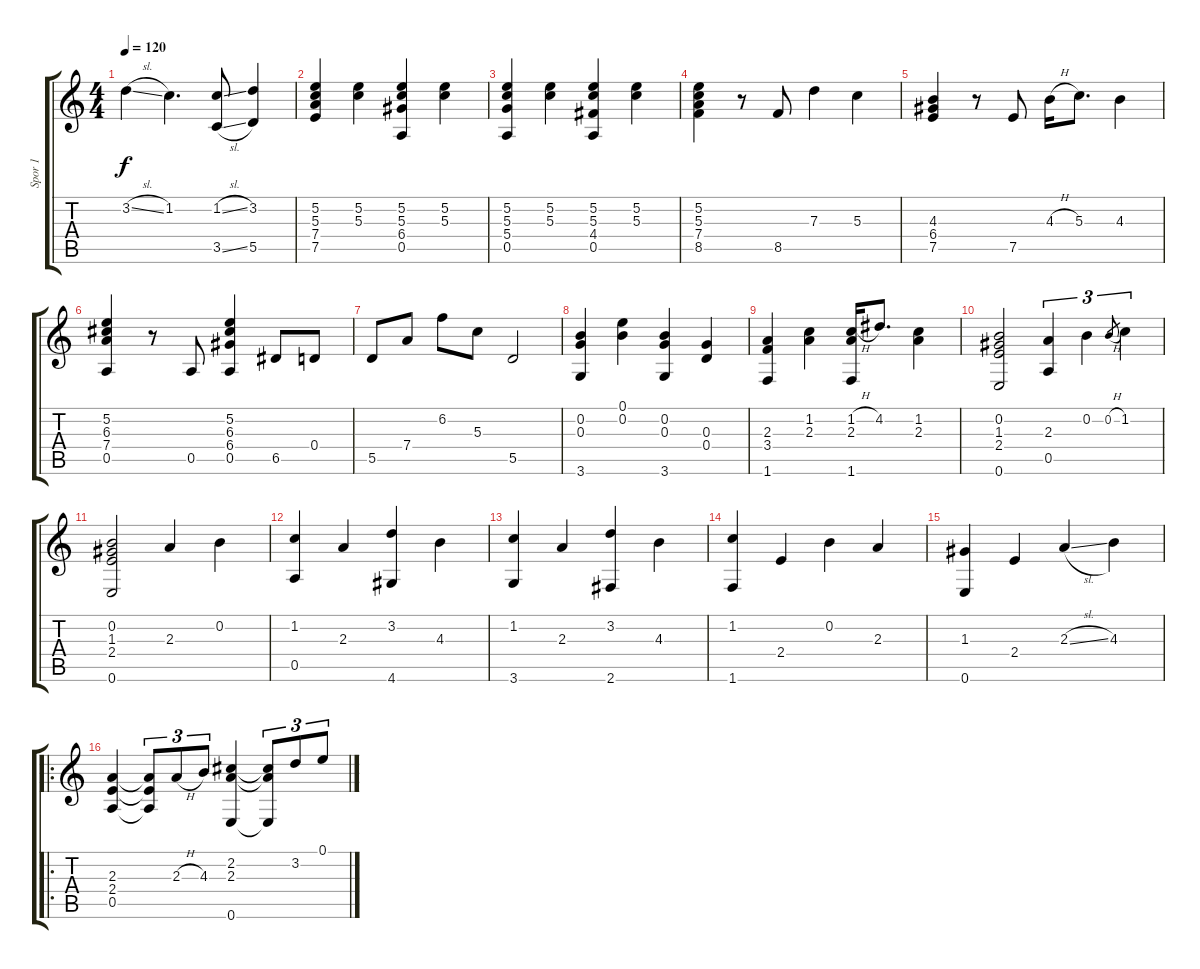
\track ("Spor 1" "Spor 1") {instrument acousticguitarnylon}
\staff {score tabs}
\tuning (E4 B3 G3 D3 A2 E2) {hide}
\ts (4 4)
\tempo 120
\clef g2
\ks c
3.2{sl}.4{dy f} 1.2.4{d} (1.2{sl} 3.5{sl}).8 (3.2 5.5).4 |
(5.2 5.3 7.4 7.5).4 (5.2 5.3).4 (5.2 5.3 6.4 0.5).4 (5.2 5.3).4 |
(5.2 5.3 5.4 0.5).4 (5.2 5.3).4 (5.2 5.3 4.4 0.5).4 (5.2 5.3).4 |
(5.2 5.3 7.4 8.5).4 r.8 8.5.8 7.3.4 5.3.4 |
(4.3 6.4 7.5).4 r.8 7.5.8 4.3{h}.16 5.3.8{d} 4.3.4 |
(5.2 6.3 7.4 0.5).4 r.8 0.5.8 (5.2 6.3 6.4 0.5).4 6.5.8 0.4.8 |
5.5.8 7.4.8 6.2.8 5.3.8 5.5.2 |
(0.2 0.3 3.6).4 (0.1 0.2).4 (0.2 0.3 3.6).4 (0.3 0.4).4 |
(2.3 3.4 1.6).4 (1.2 2.3).4 (1.2{h} 2.3 1.6).16 4.2.8{d} (1.2 2.3).4 |
(0.2 1.3 2.4 0.6).2 (2.3 0.5).4{tu (3 2)} 0.2.4{tu (3 2)} 0.2{h}.8{gr} 1.2.4{tu (3 2)} |
(0.2 1.3 2.4 0.6).2 2.3.4 0.2.4 |
(1.2 0.5).4 2.3.4 (3.2 4.6).4 4.3.4 |
(1.2 3.6).4 2.3.4 (3.2 2.6).4 4.3.4 |
(1.2 1.6).4 2.4.4 0.2.4 2.3.4 |
(1.3 0.6).4 2.4.4 2.3{sl}.4 4.3.4 |
\ro
(2.3 2.4 0.5).4 (2.3{t} 2.4{t} 0.5{t}).8{tu (3 2)} 2.3{h}.8{tu (3 2)} 4.3.8{tu (3 2)} (2.2 2.3 0.6).4 (2.2{t} 2.3{t} 0.6{t}).8{tu (3 2)} 3.2.8{tu (3 2)} 0.1.8{tu (3 2)}
